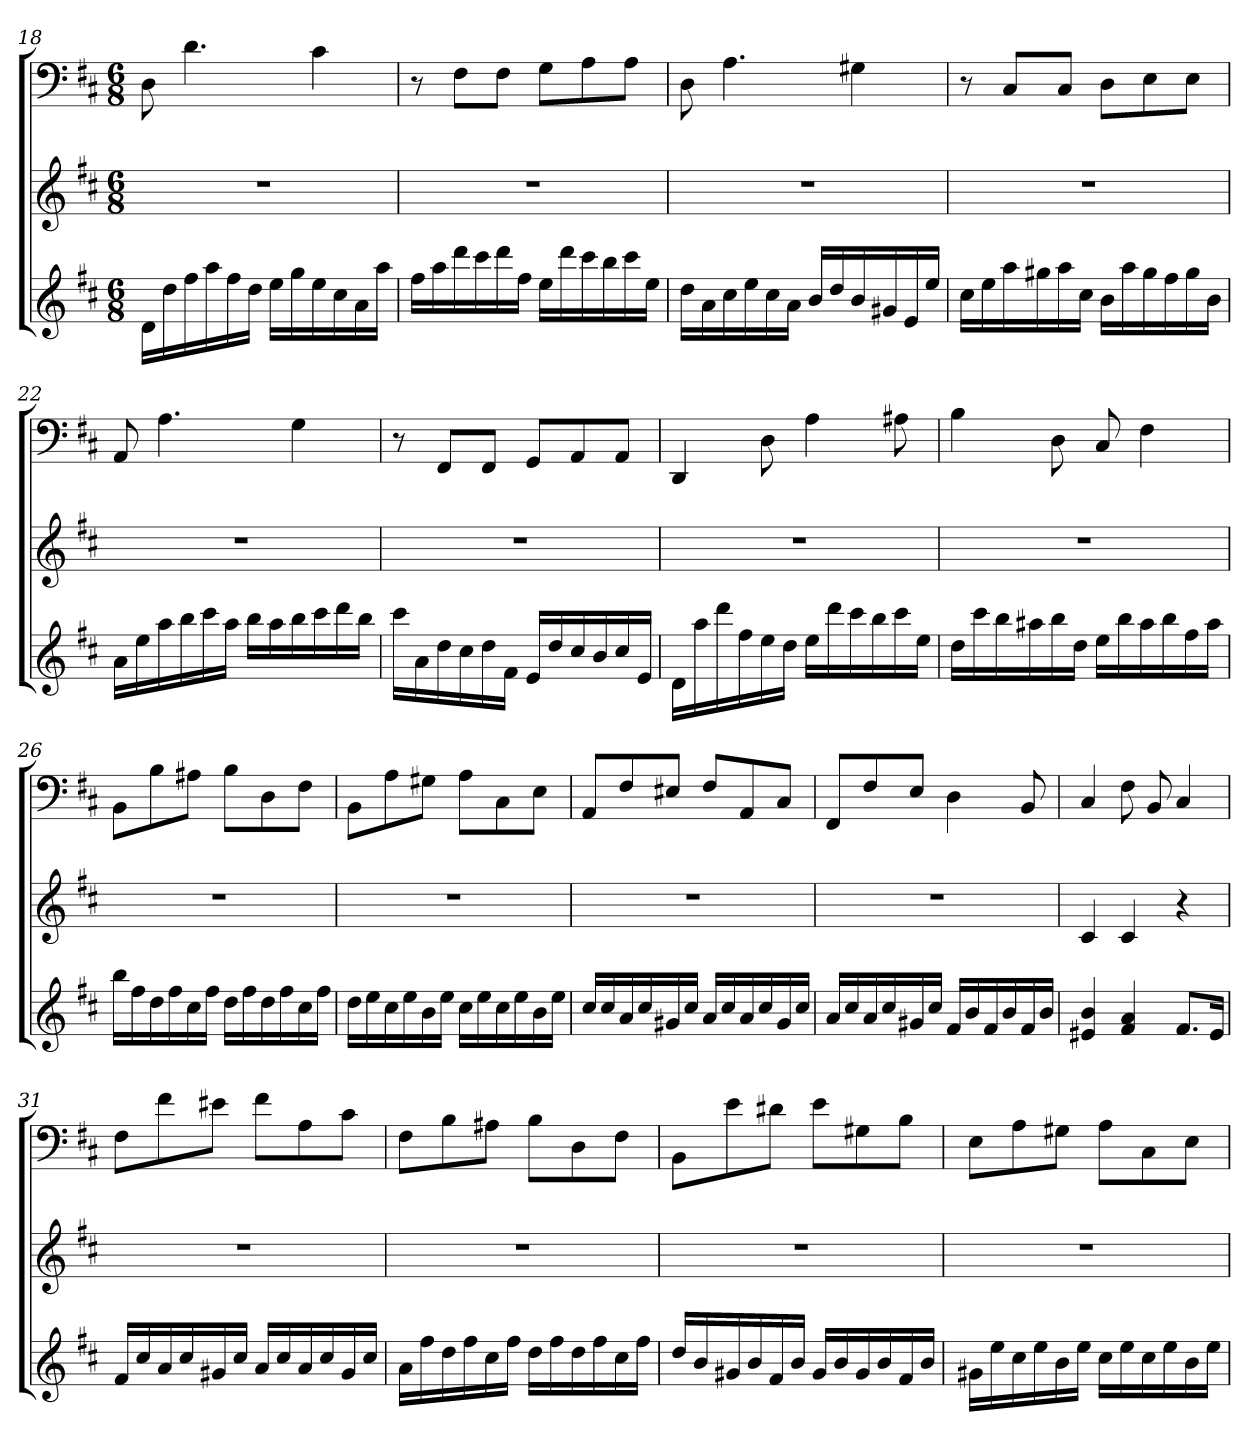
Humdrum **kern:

**kern	**kern	**kern
*part3	*part2	*part1
*staff3	*staff2	*staff1
*k[f#c#]	*k[f#c#]	*k[f#c#]
*D:	*D:	*D:
*M6/8	*M6/8	*M6/8
=18	=18	=18
16dLL	2.r	8D
16dd	.	.
16ff#	.	4.d
16aa	.	.
16ff#	.	.
16ddJJ	.	.
16eeLL	.	.
16gg	.	.
16ee	.	4c#
16cc#	.	.
16a	.	.
16aaJJ	.	.
=19	=19	=19
16ff#LL	2.r	8r
16aa	.	.
16ddd	.	8F#L
16ccc#	.	.
16ddd	.	8F#J
16ff#JJ	.	.
16eeLL	.	8GL
16ddd	.	.
16ccc#	.	8A
16bb	.	.
16ccc#	.	8AJ
16eeJJ	.	.
=20	=20	=20
16ddLL	2.r	8D
16a	.	.
16cc#	.	4.A
16ee	.	.
16cc#	.	.
16aJJ	.	.
16bLL	.	.
16dd	.	.
16b	.	4G#X
16g#X	.	.
16e	.	.
16eeJJ	.	.
=21	=21	=21
16cc#LL	2.r	8r
16ee	.	.
16aa	.	8C#L
16gg#X	.	.
16aa	.	8C#J
16cc#JJ	.	.
16bLL	.	8DL
16aa	.	.
16gg#	.	8E
16ff#	.	.
16gg#	.	8EJ
16bJJ	.	.
=22	=22	=22
16aLL	2.r	8AA
16ee	.	.
16aa	.	4.A
16bb	.	.
16ccc#	.	.
16aaJJ	.	.
16bbLL	.	.
16aa	.	.
16bb	.	4G
16ccc#	.	.
16ddd	.	.
16bbJJ	.	.
=23	=23	=23
16ccc#LL	2.r	8r
16a	.	.
16dd	.	8FF#L
16cc#	.	.
16dd	.	8FF#J
16f#JJ	.	.
16eLL	.	8GGL
16dd	.	.
16cc#	.	8AA
16b	.	.
16cc#	.	8AAJ
16eJJ	.	.
=24	=24	=24
16dLL	2.r	4DD
16aa	.	.
16ddd	.	.
16ff#	.	.
16ee	.	8D
16ddJJ	.	.
16eeLL	.	4A
16ddd	.	.
16ccc#	.	.
16bb	.	.
16ccc#	.	8A#X
16eeJJ	.	.
=25	=25	=25
16ddLL	2.r	4B
16ccc#	.	.
16bb	.	.
16aa#X	.	.
16bb	.	8D
16ddJJ	.	.
16eeLL	.	8C#
16bb	.	.
16aa#	.	4F#
16bb	.	.
16ff#	.	.
16aa#JJ	.	.
=26	=26	=26
16bbLL	2.r	8BBL
16ff#	.	.
16dd	.	8B
16ff#	.	.
16cc#	.	8A#XJ
16ff#JJ	.	.
16ddLL	.	8BL
16ff#	.	.
16dd	.	8D
16ff#	.	.
16cc#	.	8F#J
16ff#JJ	.	.
=27	=27	=27
16ddLL	2.r	8BBL
16ee	.	.
16cc#	.	8A
16ee	.	.
16b	.	8G#XJ
16eeJJ	.	.
16cc#LL	.	8AL
16ee	.	.
16cc#	.	8C#
16ee	.	.
16b	.	8EJ
16eeJJ	.	.
=28	=28	=28
16cc#LL	2.r	8AAL
16cc#	.	.
16a	.	8F#
16cc#	.	.
16g#X	.	8E#XJ
16cc#JJ	.	.
16aLL	.	8F#L
16cc#	.	.
16a	.	8AA
16cc#	.	.
16g#	.	8C#J
16cc#JJ	.	.
=29	=29	=29
16aLL	2.r	8FF#L
16cc#	.	.
16a	.	8F#
16cc#	.	.
16g#X	.	8EJ
16cc#JJ	.	.
16f#LL	.	4D
16b	.	.
16f#	.	.
16b	.	.
16f#	.	8BB
16bJJ	.	.
=30	=30	=30
4e#X 4b	4c#	4C#
4f# 4a	4c#	8F#
.	.	8BB
8.f#L	4r	4C#
16e#Jk	.	.
=31	=31	=31
16f#LL	2.r	8F#L
16cc#	.	.
16a	.	8f#
16cc#	.	.
16g#X	.	8e#XJ
16cc#JJ	.	.
16aLL	.	8f#L
16cc#	.	.
16a	.	8A
16cc#	.	.
16g#	.	8c#J
16cc#JJ	.	.
=32	=32	=32
16aLL	2.r	8F#L
16ff#	.	.
16dd	.	8B
16ff#	.	.
16cc#	.	8A#XJ
16ff#JJ	.	.
16ddLL	.	8BL
16ff#	.	.
16dd	.	8D
16ff#	.	.
16cc#	.	8F#J
16ff#JJ	.	.
=33	=33	=33
16ddLL	2.r	8BBL
16b	.	.
16g#X	.	8e
16b	.	.
16f#	.	8d#XJ
16bJJ	.	.
16g#LL	.	8eL
16b	.	.
16g#	.	8G#X
16b	.	.
16f#	.	8BJ
16bJJ	.	.
=34	=34	=34
16g#XLL	2.r	8EL
16ee	.	.
16cc#	.	8A
16ee	.	.
16b	.	8G#XJ
16eeJJ	.	.
16cc#LL	.	8AL
16ee	.	.
16cc#	.	8C#
16ee	.	.
16b	.	8EJ
16eeJJ	.	.
=	=	=
*-	*-	*-
